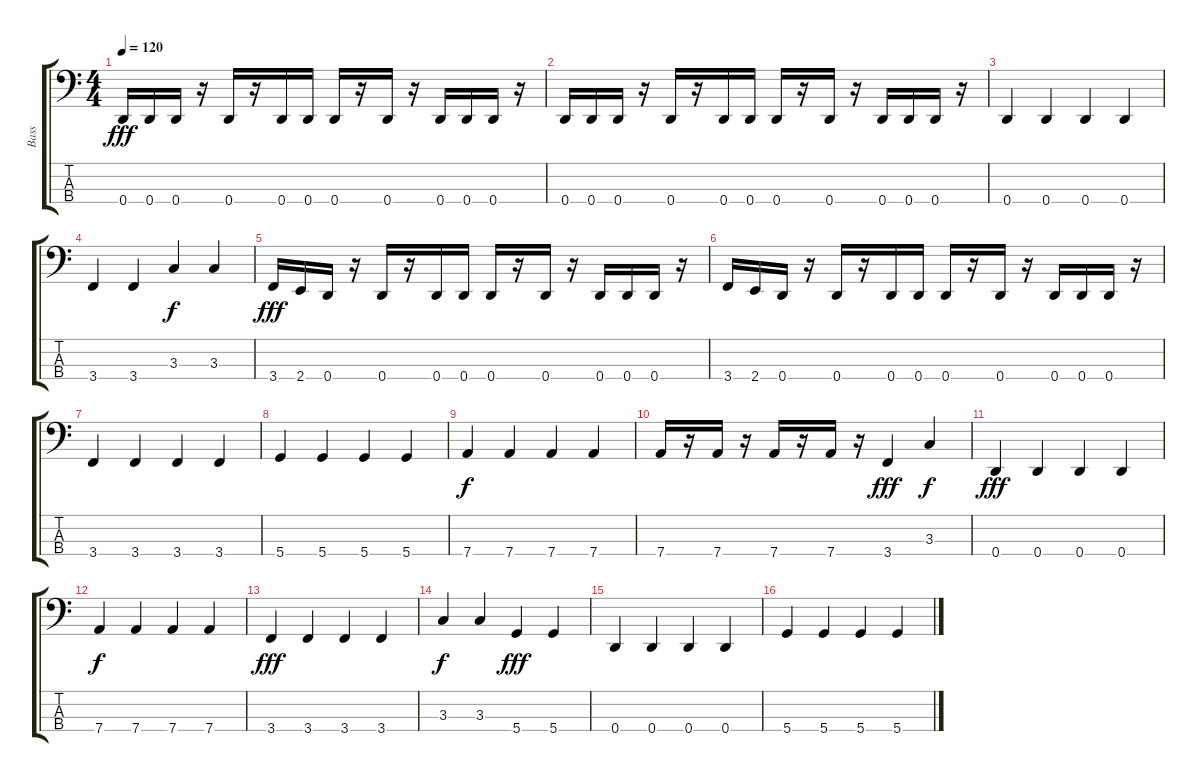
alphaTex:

\track ("Bass" "Bass") {instrument electricbassfinger}
\staff {score tabs}
\tuning (G2 D2 A1 D1) {hide}
\ts (4 4)
\tempo 120
\clef f4
\ks c
0.4.16{dy fff} 0.4.16 0.4.16 r.16 0.4.16 r.16 0.4.16 0.4.16 0.4.16 r.16 0.4.16 r.16 0.4.16 0.4.16 0.4.16 r.16 |
0.4.16 0.4.16 0.4.16 r.16 0.4.16 r.16 0.4.16 0.4.16 0.4.16 r.16 0.4.16 r.16 0.4.16 0.4.16 0.4.16 r.16 |
0.4.4 0.4.4 0.4.4 0.4.4 |
3.4.4 3.4.4 3.3.4{dy f} 3.3.4 |
3.4.16{dy fff} 2.4.16 0.4.16 r.16 0.4.16 r.16 0.4.16 0.4.16 0.4.16 r.16 0.4.16 r.16 0.4.16 0.4.16 0.4.16 r.16 |
3.4.16 2.4.16 0.4.16 r.16 0.4.16 r.16 0.4.16 0.4.16 0.4.16 r.16 0.4.16 r.16 0.4.16 0.4.16 0.4.16 r.16 |
3.4.4 3.4.4 3.4.4 3.4.4 |
5.4.4 5.4.4 5.4.4 5.4.4 |
7.4.4{dy f} 7.4.4 7.4.4 7.4.4 |
7.4.16 r.16 7.4.16 r.16 7.4.16 r.16 7.4.16 r.16 3.4.4{dy fff} 3.3.4{dy f} |
0.4.4{dy fff} 0.4.4 0.4.4 0.4.4 |
7.4.4{dy f} 7.4.4 7.4.4 7.4.4 |
3.4.4{dy fff} 3.4.4 3.4.4 3.4.4 |
3.3.4{dy f} 3.3.4 5.4.4{dy fff} 5.4.4 |
0.4.4 0.4.4 0.4.4 0.4.4 |
5.4.4 5.4.4 5.4.4 5.4.4
